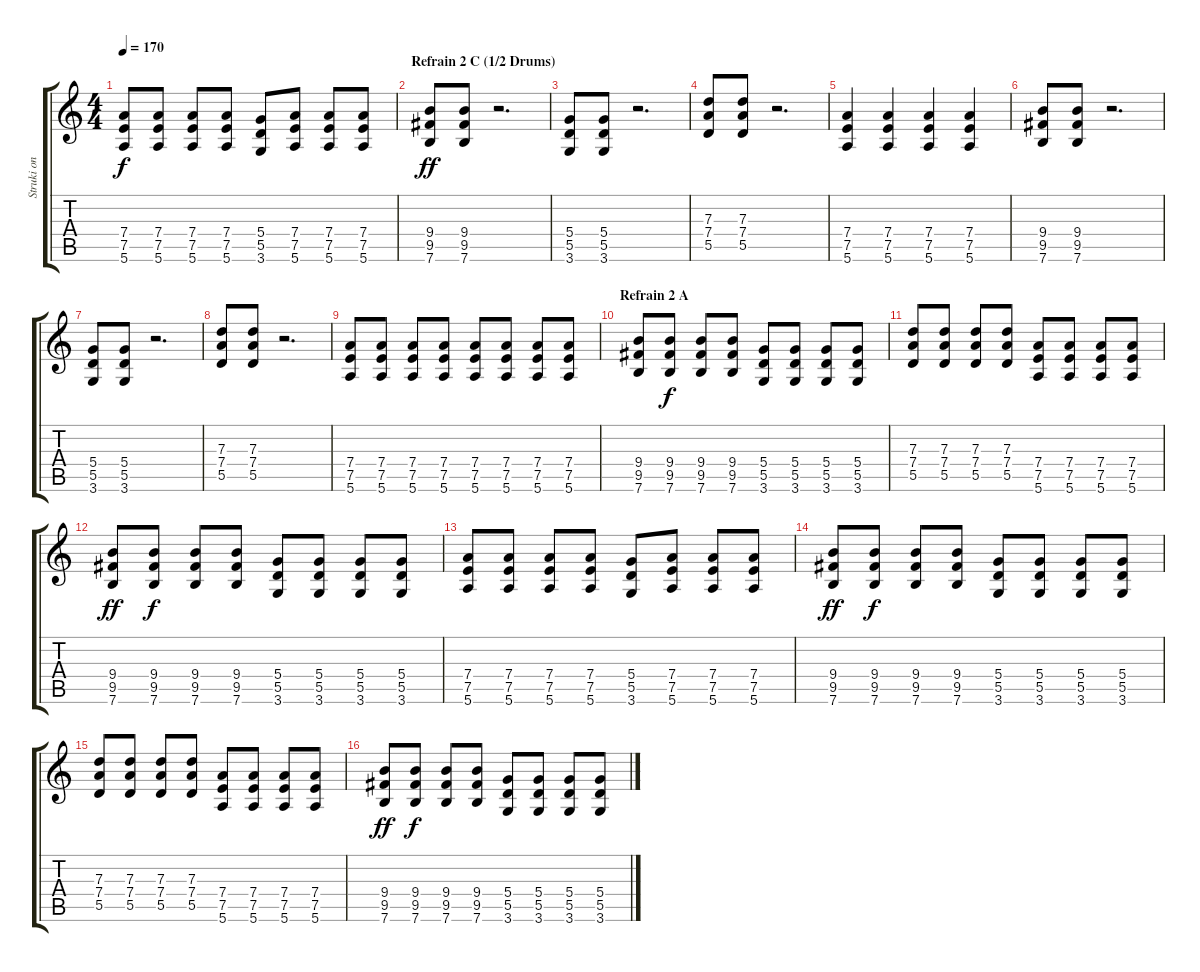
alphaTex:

\track ("Struki on Guitar" "Struki on ") {instrument distortionguitar}
\staff {score tabs}
\tuning (E4 B3 G3 D3 A2 E2) {hide}
\ts (4 4)
\tempo 170
\clef g2
\ks c
(7.4 7.5 5.6).8{dy f} (7.4 7.5 5.6).8 (7.4 7.5 5.6).8 (7.4 7.5 5.6).8 (5.4 5.5 3.6).8 (7.4 7.5 5.6).8 (7.4 7.5 5.6).8 (7.4 7.5 5.6).8 |
\section ("" "Refrain 2 C (1/2 Drums)")
(9.4 9.5 7.6).8{dy ff} (9.4 9.5 7.6).8 r.2{d} |
(5.4 5.5 3.6).8 (5.4 5.5 3.6).8 r.2{d} |
(7.3 7.4 5.5).8 (7.3 7.4 5.5).8 r.2{d} |
(7.4 7.5 5.6).4 (7.4 7.5 5.6).4 (7.4 7.5 5.6).4 (7.4 7.5 5.6).4 |
(9.4 9.5 7.6).8 (9.4 9.5 7.6).8 r.2{d} |
(5.4 5.5 3.6).8 (5.4 5.5 3.6).8 r.2{d} |
(7.3 7.4 5.5).8 (7.3 7.4 5.5).8 r.2{d} |
(7.4 7.5 5.6).8 (7.4 7.5 5.6).8 (7.4 7.5 5.6).8 (7.4 7.5 5.6).8 (7.4 7.5 5.6).8 (7.4 7.5 5.6).8 (7.4 7.5 5.6).8 (7.4 7.5 5.6).8 |
\section ("" "Refrain 2 A")
(9.4 9.5 7.6).8 (9.4 9.5 7.6).8{dy f} (9.4 9.5 7.6).8 (9.4 9.5 7.6).8 (5.4 5.5 3.6).8 (5.4 5.5 3.6).8 (5.4 5.5 3.6).8 (5.4 5.5 3.6).8 |
(7.3 7.4 5.5).8 (7.3 7.4 5.5).8 (7.3 7.4 5.5).8 (7.3 7.4 5.5).8 (7.4 7.5 5.6).8 (7.4 7.5 5.6).8 (7.4 7.5 5.6).8 (7.4 7.5 5.6).8 |
(9.4 9.5 7.6).8{dy ff} (9.4 9.5 7.6).8{dy f} (9.4 9.5 7.6).8 (9.4 9.5 7.6).8 (5.4 5.5 3.6).8 (5.4 5.5 3.6).8 (5.4 5.5 3.6).8 (5.4 5.5 3.6).8 |
(7.4 7.5 5.6).8 (7.4 7.5 5.6).8 (7.4 7.5 5.6).8 (7.4 7.5 5.6).8 (5.4 5.5 3.6).8 (7.4 7.5 5.6).8 (7.4 7.5 5.6).8 (7.4 7.5 5.6).8 |
(9.4 9.5 7.6).8{dy ff} (9.4 9.5 7.6).8{dy f} (9.4 9.5 7.6).8 (9.4 9.5 7.6).8 (5.4 5.5 3.6).8 (5.4 5.5 3.6).8 (5.4 5.5 3.6).8 (5.4 5.5 3.6).8 |
(7.3 7.4 5.5).8 (7.3 7.4 5.5).8 (7.3 7.4 5.5).8 (7.3 7.4 5.5).8 (7.4 7.5 5.6).8 (7.4 7.5 5.6).8 (7.4 7.5 5.6).8 (7.4 7.5 5.6).8 |
(9.4 9.5 7.6).8{dy ff} (9.4 9.5 7.6).8{dy f} (9.4 9.5 7.6).8 (9.4 9.5 7.6).8 (5.4 5.5 3.6).8 (5.4 5.5 3.6).8 (5.4 5.5 3.6).8 (5.4 5.5 3.6).8
